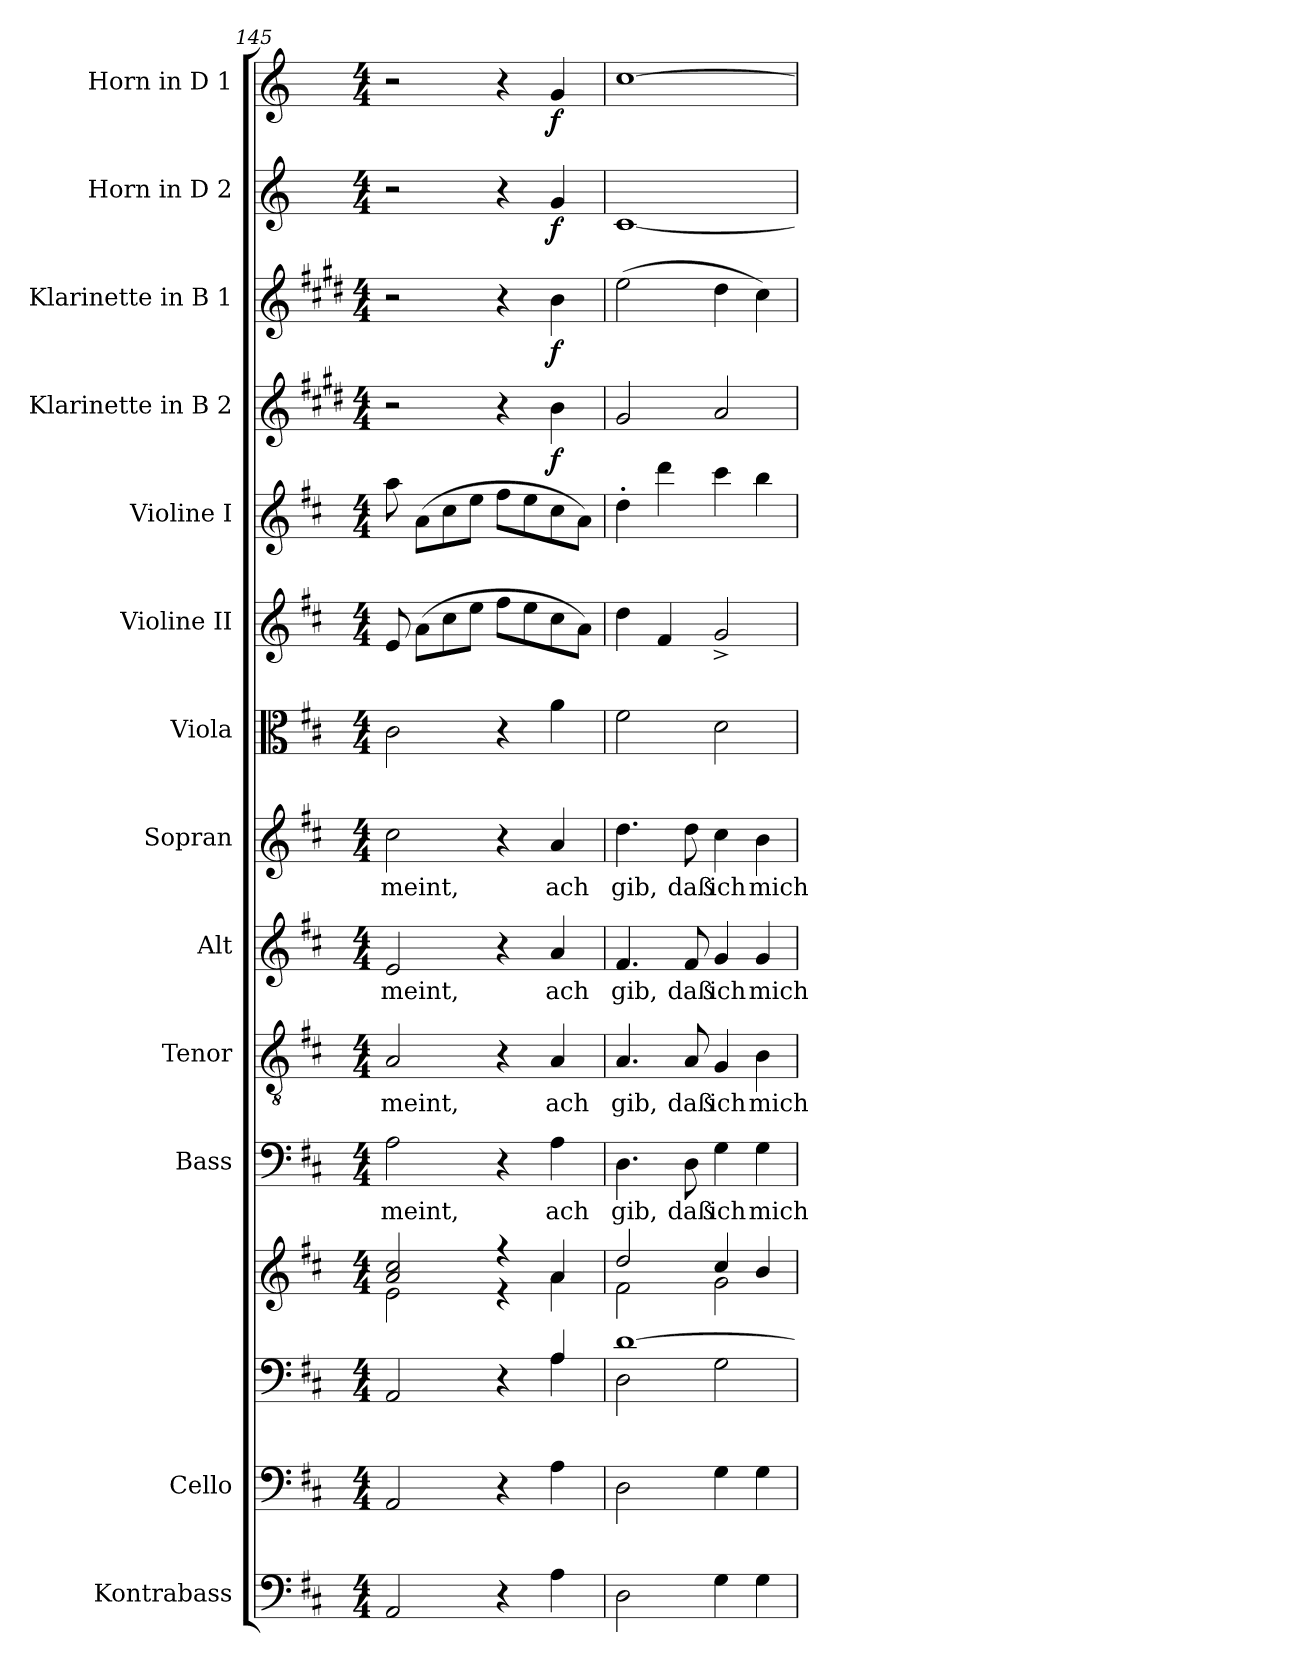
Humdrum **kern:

**kern	**kern	**kern	**kern	**kern	**text	**kern	**text	**kern	**text	**kern	**text	**kern	**kern	**kern	**kern	**dynam	**kern	**dynam	**kern	**dynam	**kern	**dynam
*part14	*part13	*part12	*part12	*part11	*part11	*part10	*part10	*part9	*part9	*part8	*part8	*part7	*part6	*part5	*part4	*part4	*part3	*part3	*part2	*part2	*part1	*part1
*staff15	*staff14	*staff13	*staff12	*staff11	*staff11	*staff10	*staff10	*staff9	*staff9	*staff8	*staff8	*staff7	*staff6	*staff5	*staff4	*staff4	*staff3	*staff3	*staff2	*staff2	*staff1	*staff1
*I"Kontrabass	*I"Cello	*	*	*I"Bass	*	*I"Tenor	*	*I"Alt	*	*I"Sopran	*	*I"Viola	*I"Violine II	*I"Violine I	*I"Klarinette in B 2	*	*I"Klarinette in B 1	*	*I"Horn in D 2	*	*I"Horn in D 1	*
*I'Kb.	*	*	*	*I'B	*	*I'T	*	*I'A	*	*I'S	*	*I'Vla.	*I'Vl. II	*I'Vl. I	*	*	*	*	*I'Hrn. 2	*	*I'Hrn. 1	*
*clefF4	*clefF4	*clefF4	*clefG2	*clefF4	*	*clefGv2	*	*clefG2	*	*clefG2	*	*clefC3	*clefG2	*clefG2	*clefG2	*	*clefG2	*	*clefG2	*	*clefG2	*
*ITrd7c12	*	*	*	*	*	*	*	*	*	*	*	*	*	*	*ITrd1c2	*	*ITrd1c2	*	*ITrd-1c-2	*	*ITrd-1c-2	*
*k[f#c#]	*k[f#c#]	*k[f#c#]	*k[f#c#]	*k[f#c#]	*	*k[f#c#]	*	*k[f#c#]	*	*k[f#c#]	*	*k[f#c#]	*k[f#c#]	*k[f#c#]	*k[f#c#]	*	*k[f#c#]	*	*k[f#c#]	*	*k[f#c#]	*
*D:	*D:	*D:	*D:	*D:	*	*D:	*	*D:	*	*D:	*	*D:	*D:	*D:	*D:	*	*D:	*	*D:	*	*D:	*
*M4/4	*M4/4	*M4/4	*M4/4	*M4/4	*	*M4/4	*	*M4/4	*	*M4/4	*	*M4/4	*M4/4	*M4/4	*M4/4	*	*M4/4	*	*M4/4	*	*M4/4	*
=145	=145	=145	=145	=145	=145	=145	=145	=145	=145	=145	=145	=145	=145	=145	=145	=145	=145	=145	=145	=145	=145	=145
*	*	*^	*^	*	*	*	*	*	*	*	*	*	*	*	*	*	*	*	*	*	*	*
!	!	!	!	!	!	!	!LO:LY:b	!	!LO:LY:b	!	!LO:LY:b	!	!LO:LY:b	!	!	!	!	!	!	!	!	!	!	!
2AAA/	2AA/	2AA/	2.ryy	2a/ 2cc#/	2e\	2A\	-meint,	2A/	-meint,	2e/	-meint,	2cc#\	-meint,	2c#\	8e/	8aa\	2r	.	2r	.	2r	.	2r	.
.	.	.	.	.	.	.	.	.	.	.	.	.	.	.	(>8a\L	(>8a\L	.	.	.	.	.	.	.	.
.	.	.	.	.	.	.	.	.	.	.	.	.	.	.	8cc#\	8cc#\	.	.	.	.	.	.	.	.
.	.	.	.	.	.	.	.	.	.	.	.	.	.	.	8ee\J	8ee\J	.	.	.	.	.	.	.	.
4r	4r	4r	.	4r	4r	4r	.	4r	.	4r	.	4r	.	4r	8ff#\L	8ff#\L	4r	.	4r	.	4r	.	4r	.
.	.	.	.	.	.	.	.	.	.	.	.	.	.	.	8ee\	8ee\	.	.	.	.	.	.	.	.
!	!	!	!	!	!	!	!LO:LY:b	!	!LO:LY:b	!	!LO:LY:b	!	!LO:LY:b	!	!	!	!	!LO:DY:b	!	!LO:DY:b	!	!LO:DY:b	!	!LO:DY:b
4AA\	4A\	4A/	4A\	4a/	4a\	4A\	ach	4A/	ach	4a/	ach	4a/	ach	4a\	8cc#\	8cc#\	4a\	f	4a\	f	4a/	f	4a/	f
.	.	.	.	.	.	.	.	.	.	.	.	.	.	.	8a\J)	8a\J)	.	.	.	.	.	.	.	.
=146	=146	=146	=146	=146	=146	=146	=146	=146	=146	=146	=146	=146	=146	=146	=146	=146	=146	=146	=146	=146	=146	=146	=146	=146
!	!	!	!	!	!	!	!LO:LY:b	!	!LO:LY:b	!	!LO:LY:b	!	!LO:LY:b	!	!	!	!	!	!	!	!	!	!	!
2DD\	2D\	[>1d	2D\	2dd/	2f#\	4.D\	gib,	4.A/	gib,	4.f#/	gib,	4.dd\	gib,	2f#\	4dd\	4dd'>\	2f#/	.	(>2dd\	.	[1d	.	[1dd	.
.	.	.	.	.	.	.	.	.	.	.	.	.	.	.	4f#/	4ddd\	.	.	.	.	.	.	.	.
!	!	!	!	!	!	!	!LO:LY:b	!	!LO:LY:b	!	!LO:LY:b	!	!LO:LY:b	!	!	!	!	!	!	!	!	!	!	!
.	.	.	.	.	.	8D\	daß	8A/	daß	8f#/	daß	8dd\	daß	.	.	.	.	.	.	.	.	.	.	.
!	!	!	!	!	!	!	!LO:LY:b	!	!LO:LY:b	!	!LO:LY:b	!	!LO:LY:b	!	!	!	!	!	!	!	!	!	!	!
4GG\	4G\	.	2G\	4cc#/	2g\	4G\	ich	4G/	ich	4g/	ich	4cc#\	ich	2d\	2g^>/	4ccc#\	2g/	.	4cc#\	.	.	.	.	.
!	!	!	!	!	!	!	!LO:LY:b	!	!LO:LY:b	!	!LO:LY:b	!	!LO:LY:b	!	!	!	!	!	!	!	!	!	!	!
4GG\	4G\	.	.	4b/	.	4G\	mich	4B\	mich	4g/	mich	4b\	mich	.	.	4bb\	.	.	4b\)	.	.	.	.	.
*	*	*v	*v	*	*	*	*	*	*	*	*	*	*	*	*	*	*	*	*	*	*	*	*	*
*	*	*	*v	*v	*	*	*	*	*	*	*	*	*	*	*	*	*	*	*	*	*	*	*
=	=	=	=	=	=	=	=	=	=	=	=	=	=	=	=	=	=	=	=	=	=	=
*-	*-	*-	*-	*-	*-	*-	*-	*-	*-	*-	*-	*-	*-	*-	*-	*-	*-	*-	*-	*-	*-	*-
